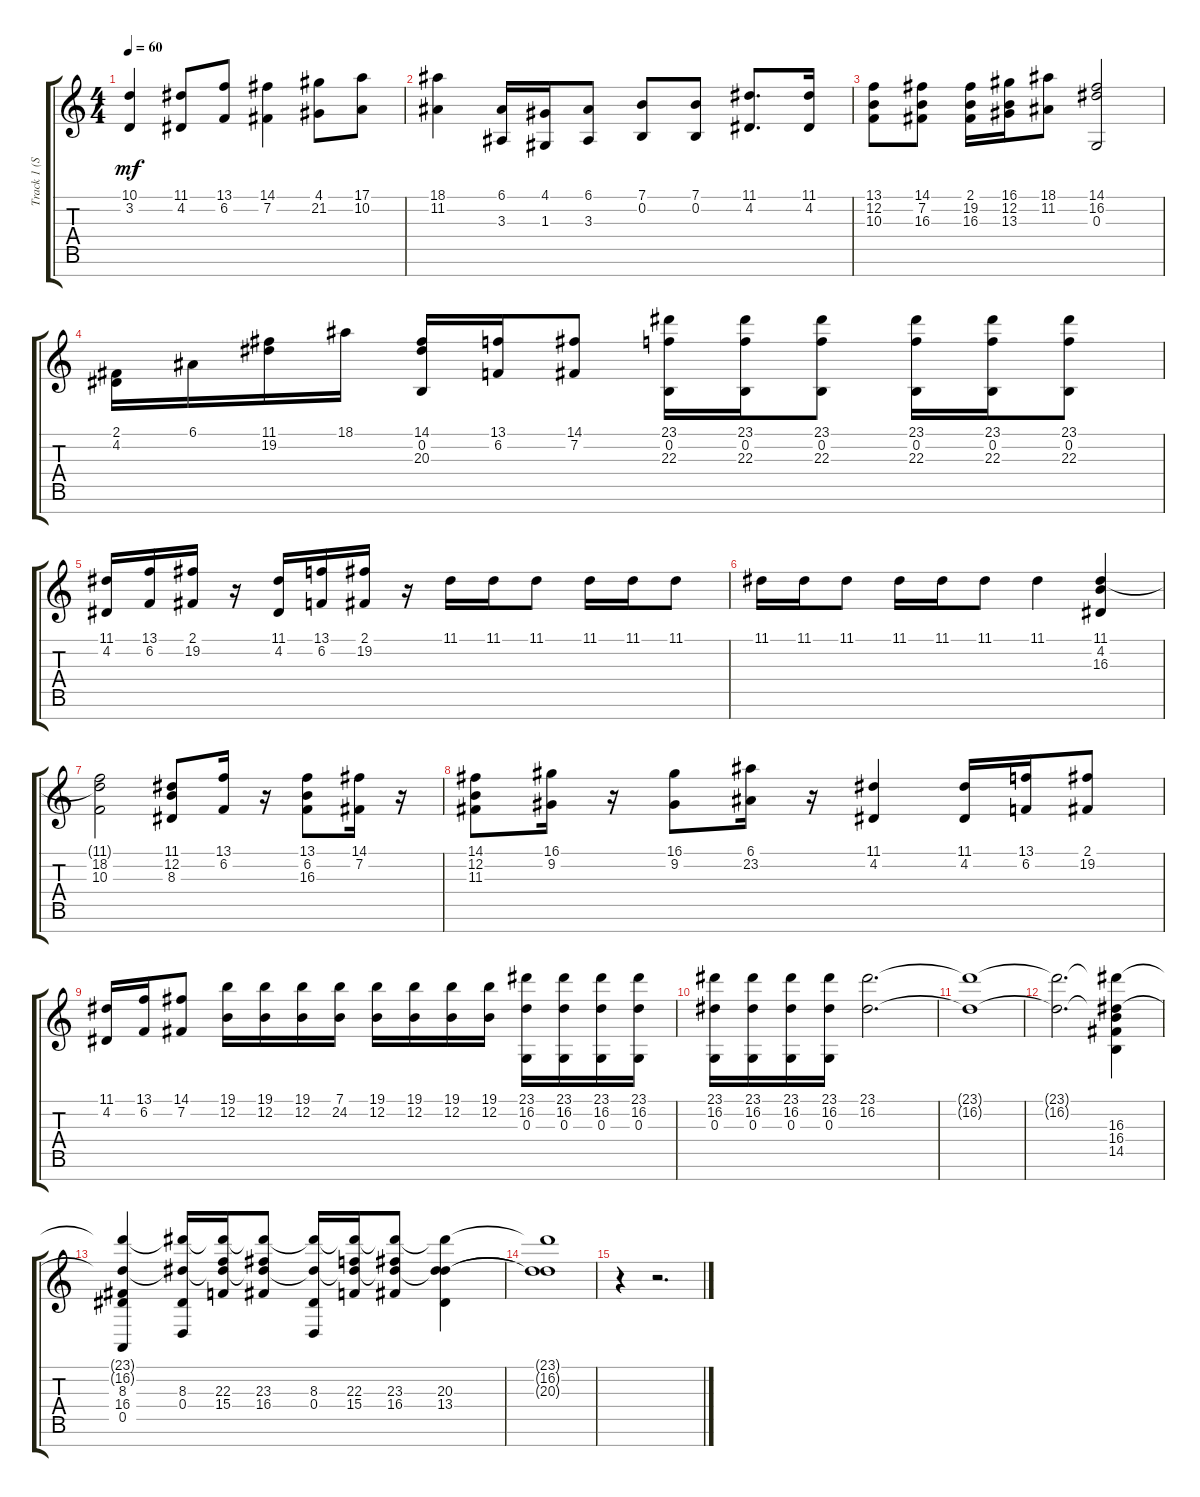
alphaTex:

\track ("Track 1 (Staff 1)" "Track 1 (S") {solo instrument acousticgrandpiano}
\staff {score tabs}
\tuning (E4 B3 G3 D3 A2 E2 B1) {hide}
\ts (4 4)
\tempo 60
\clef g2
\ks c
(10.1 3.2).4{dy mf} (11.1 4.2).8 (13.1 6.2).8 (14.1 7.2).4 (4.1 21.2).8 (17.1 10.2).8 |
(18.1 11.2).4 (6.1 3.3).16 (4.1 1.3).16 (6.1 3.3).8 (7.1 0.2).8 (7.1 0.2).8 (11.1 4.2).8{d} (11.1 4.2).16 |
(13.1 12.2 10.3).8 (14.1 7.2 16.3).8 (2.1 19.2 16.3).16 (16.1 12.2 13.3).16 (18.1 11.2).8 (14.1 16.2 0.3).2 |
(2.1 4.2).16 6.1.16 (11.1 19.2).16 18.1.16 (14.1 0.2 20.3).16 (13.1 6.2).16 (14.1 7.2).8 (23.1 0.2 22.3).16 (23.1 0.2 22.3).16 (23.1 0.2 22.3).8 (23.1 0.2 22.3).16 (23.1 0.2 22.3).16 (23.1 0.2 22.3).8 |
(11.1 4.2).16 (13.1 6.2).16 (2.1 19.2).16 r.16 (11.1 4.2).16 (13.1 6.2).16 (2.1 19.2).16 r.16 11.1.16 11.1.16 11.1.8 11.1.16 11.1.16 11.1.8 |
11.1.16 11.1.16 11.1.8 11.1.16 11.1.16 11.1.8 11.1.4 (11.1 4.2 16.3).4 |
(11.1{t} 18.2 10.3).2 (11.1 12.2 8.3).8 (13.1 6.2).16 r.16 (13.1 6.2 16.3).8 (14.1 7.2).16 r.16 |
(14.1 12.2 11.3).8 (16.1 9.2).16 r.16 (16.1 9.2).8 (6.1 23.2).16 r.16 (11.1 4.2).4 (11.1 4.2).16 (13.1 6.2).16 (2.1 19.2).8 |
(11.1 4.2).16 (13.1 6.2).16 (14.1 7.2).8 (19.1 12.2).16 (19.1 12.2).16 (19.1 12.2).16 (7.1 24.2).16 (19.1 12.2).16 (19.1 12.2).16 (19.1 12.2).16 (19.1 12.2).16 (23.1 16.2 0.3).16 (23.1 16.2 0.3).16 (23.1 16.2 0.3).16 (23.1 16.2 0.3).16 |
(23.1 16.2 0.3).16 (23.1 16.2 0.3).16 (23.1 16.2 0.3).16 (23.1 16.2 0.3).16 (23.1 16.2).2{d} |
(23.1{t} 16.2{t}).1 |
(23.1{t} 16.2{t}).2{d} (23.1{t} 16.2{t} 16.3 16.4 14.5).4 |
(23.1{t} 16.2{t} 8.3 16.4 0.5).4 (23.1{t} 16.2{t} 8.3 0.4).16 (23.1{t} 16.2{t} 22.3 15.4).16 (23.1{t} 16.2{t} 23.3 16.4).8 (23.1{t} 16.2{t} 8.3 0.4).16 (23.1{t} 16.2{t} 22.3 15.4).16 (23.1{t} 16.2{t} 23.3 16.4).8 (23.1{t} 16.2{t} 20.3 13.4).4 |
(23.1{t} 16.2{t} 20.3{t}).1 |
r.4 r.2{d}
